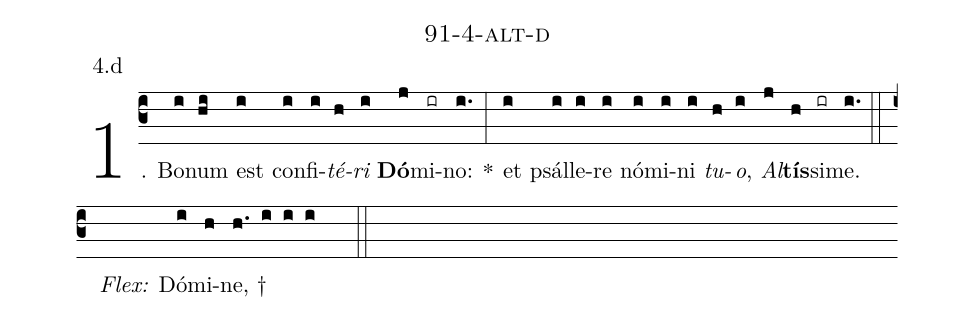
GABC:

name: 91-4-alt-d;
annotation: 4.d;
%%
(c3)1. Bo(i)num(hi) est(i) con(i)fi(i)<i>té</i>(h)<i>ri</i>(i) <b>Dó</b>(j)mi(ir)no:(i.) *(:) et(i) psál(i)le(i)re(i) nó(i)mi(i)ni(i) <i>tu</i>(h)<i>o</i>,(i) <i>Al</i>(j)<b>tís</b>(h)si(ir)me.(i.) (::)
<i>Flex:</i>()  Dó(i)mi(h)ne, †(h. i i i  ::)
